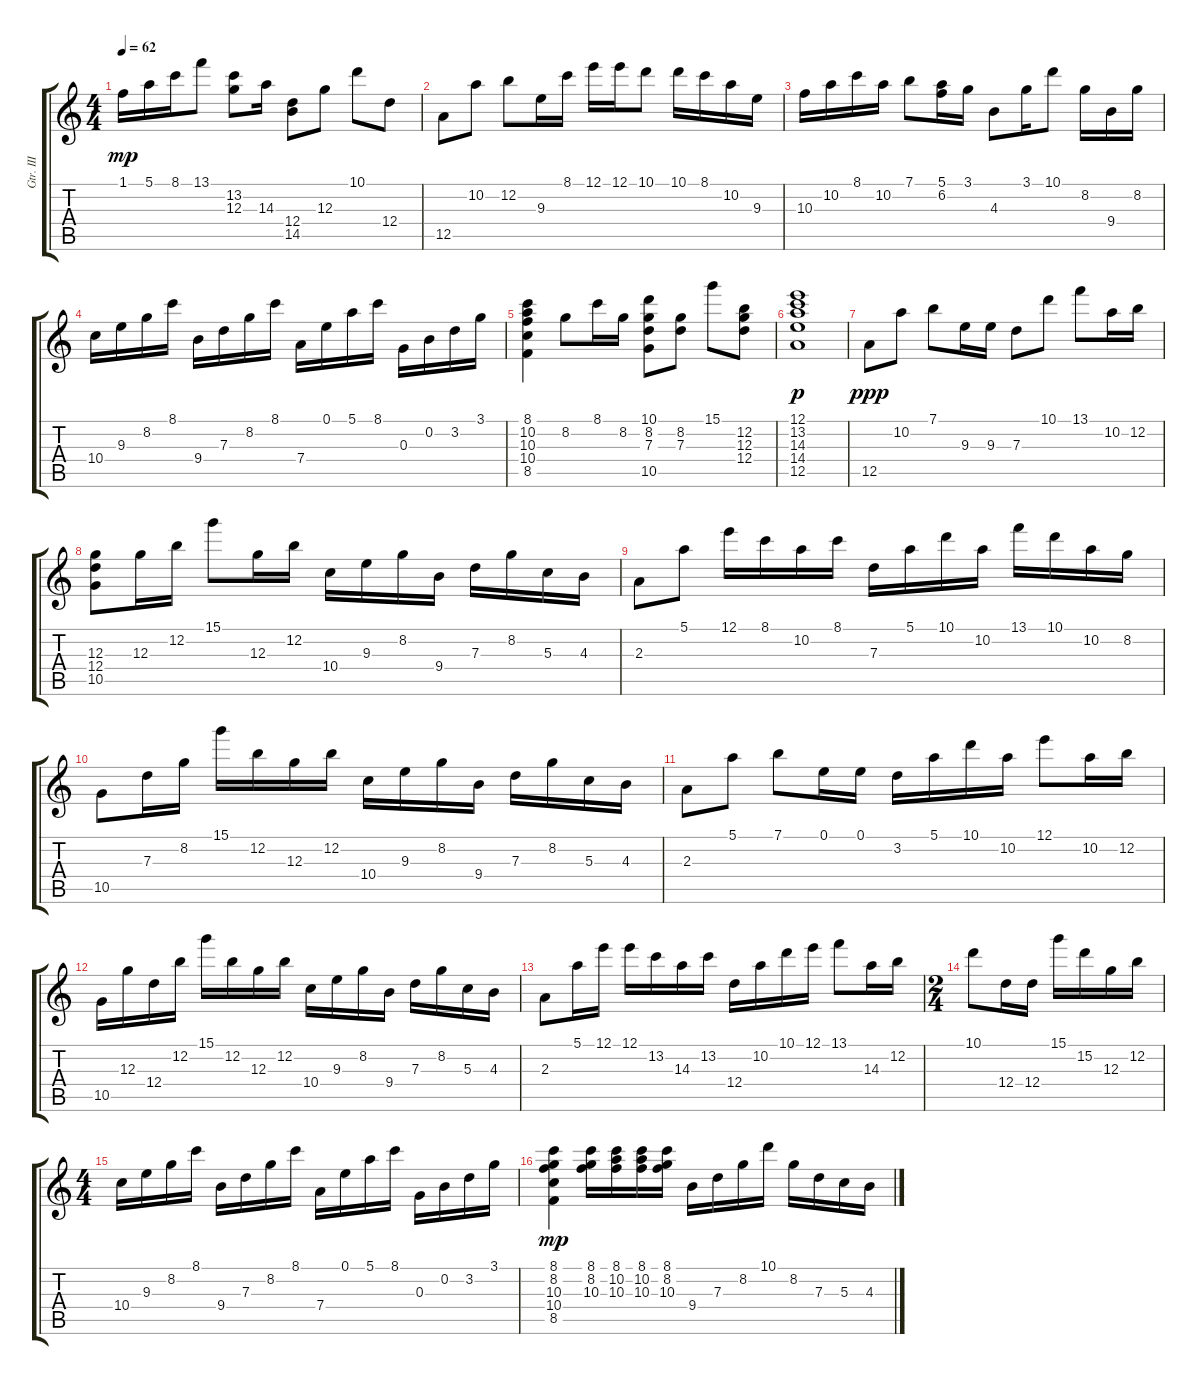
\track ("Gtr. III" "Gtr. III") {instrument distortionguitar}
\staff {score tabs}
\tuning (E4 B3 G3 D3 A2 E2) {hide}
\ts (4 4)
\tempo 62
\clef g2
\ks c
1.1.16{dy mp} 5.1.16 8.1.16 13.1.8 (13.2 12.3).8 14.3.16 (12.4 14.5).8 12.3.8 10.1.8 12.4.8 |
12.5.8 10.2.8 12.2.8 9.3.16 8.1.16 12.1.16 12.1.16 10.1.8 10.1.16 8.1.16 10.2.16 9.3.16 |
10.3.16 10.2.16 8.1.16 10.2.16 7.1.8 (5.1 6.2).16 3.1.16 4.3.8 3.1.16 10.1.8 8.2.16 9.4.16 8.2.16 |
10.4.16 9.3.16 8.2.16 8.1.16 9.4.16 7.3.16 8.2.16 8.1.16 7.4.16 0.1.16 5.1.16 8.1.16 0.3.16 0.2.16 3.2.16 3.1.16 |
(8.1 10.2 10.3 10.4 8.5).4 8.2.8 8.1.16 8.2.16 (10.1 8.2 7.3 10.5).8 (8.2 7.3).8 15.1.8 (12.2 12.3 12.4).8 |
(12.1 13.2 14.3 14.4 12.5).1{dy p} |
12.5.8{dy ppp} 10.2.8 7.1.8 9.3.16 9.3.16 7.3.8 10.1.8 13.1.8 10.2.16 12.2.16 |
(12.3 12.4 10.5).8 12.3.16 12.2.16 15.1.8 12.3.16 12.2.16 10.4.16 9.3.16 8.2.16 9.4.16 7.3.16 8.2.16 5.3.16 4.3.16 |
2.3.8 5.1.8 12.1.16 8.1.16 10.2.16 8.1.16 7.3.16 5.1.16 10.1.16 10.2.16 13.1.16 10.1.16 10.2.16 8.2.16 |
10.5.8 7.3.16 8.2.16 15.1.16 12.2.16 12.3.16 12.2.16 10.4.16 9.3.16 8.2.16 9.4.16 7.3.16 8.2.16 5.3.16 4.3.16 |
2.3.8 5.1.8 7.1.8 0.1.16 0.1.16 3.2.16 5.1.16 10.1.16 10.2.16 12.1.8 10.2.16 12.2.16 |
10.5.16 12.3.16 12.4.16 12.2.16 15.1.16 12.2.16 12.3.16 12.2.16 10.4.16 9.3.16 8.2.16 9.4.16 7.3.16 8.2.16 5.3.16 4.3.16 |
2.3.8 5.1.16 12.1.16 12.1.16 13.2.16 14.3.16 13.2.16 12.4.16 10.2.16 10.1.16 12.1.16 13.1.8 14.3.16 12.2.16 |
\ts (2 4)
10.1.8 12.4.16 12.4.16 15.1.16 15.2.16 12.3.16 12.2.16 |
\ts (4 4)
10.4.16 9.3.16 8.2.16 8.1.16 9.4.16 7.3.16 8.2.16 8.1.16 7.4.16 0.1.16 5.1.16 8.1.16 0.3.16 0.2.16 3.2.16 3.1.16 |
(8.1 8.2 10.3 10.4 8.5).4{dy mp} (8.1 8.2 10.3).16 (8.1 10.2 10.3).16 (8.1 10.2 10.3).16 (8.1 8.2 10.3).16 9.4.16 7.3.16 8.2.16 10.1.16 8.2.16 7.3.16 5.3.16 4.3.16
